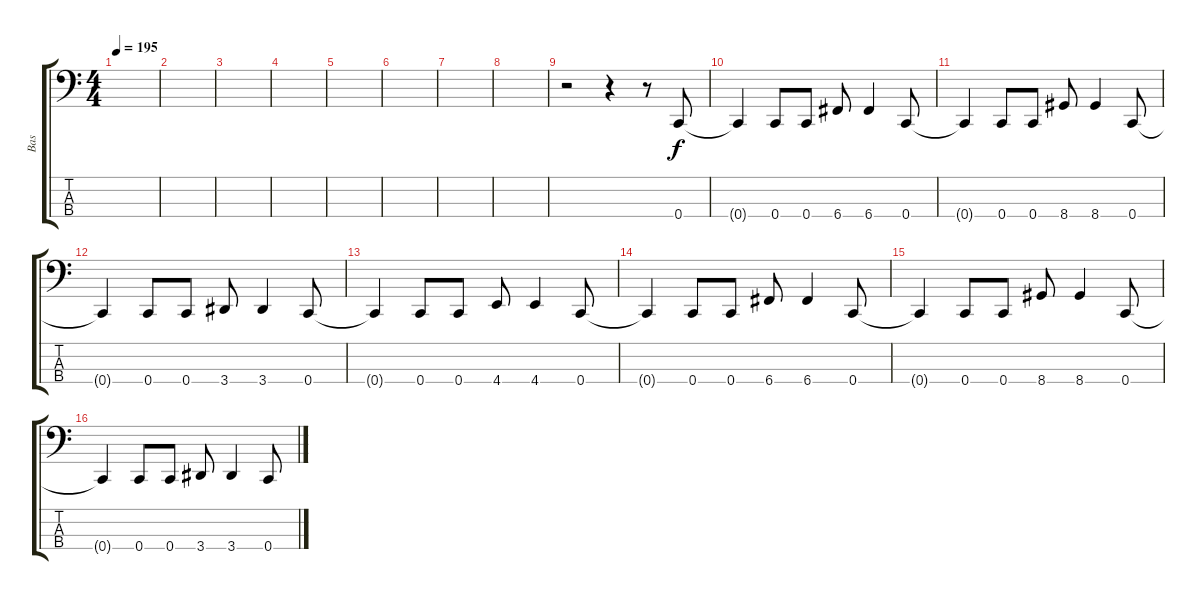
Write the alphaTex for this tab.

\track ("Bas" "Bas") {instrument electricbasspick}
\staff {score tabs}
\tuning (F2 C2 G1 C1) {hide}
\ts (4 4)
\tempo 195
\clef f4
\ks c
|
|
|
|
|
|
|
|
r.2 r.4 r.8 0.4.8 |
0.4{t}.4 0.4.8 0.4.8 6.4.8 6.4.4 0.4.8 |
0.4{t}.4 0.4.8 0.4.8 8.4.8 8.4.4 0.4.8 |
0.4{t}.4 0.4.8 0.4.8 3.4.8 3.4.4 0.4.8 |
0.4{t}.4 0.4.8 0.4.8 4.4.8 4.4.4 0.4.8 |
0.4{t}.4 0.4.8 0.4.8 6.4.8 6.4.4 0.4.8 |
0.4{t}.4 0.4.8 0.4.8 8.4.8 8.4.4 0.4.8 |
0.4{t}.4 0.4.8 0.4.8 3.4.8 3.4.4 0.4.8
